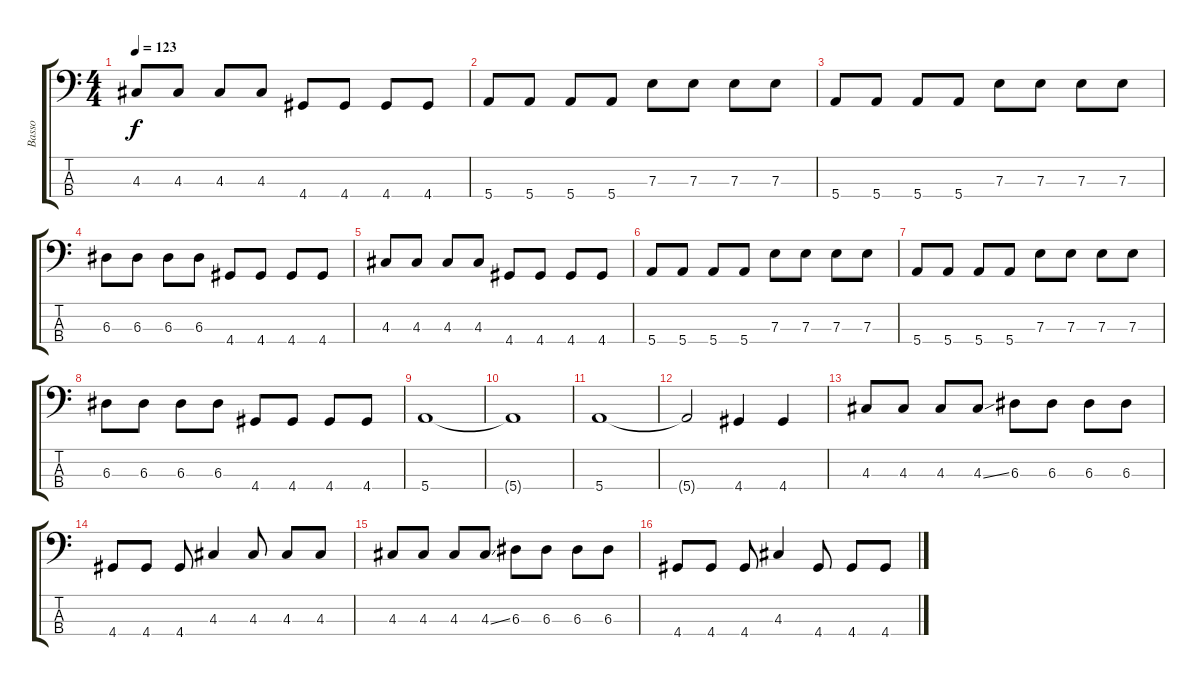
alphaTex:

\track ("Basso" "Basso") {instrument electricbasspick}
\staff {score tabs}
\tuning (G2 D2 A1 E1) {hide}
\ts (4 4)
\tempo 123
\clef f4
\ks c
4.3.8{dy f} 4.3.8 4.3.8 4.3.8 4.4.8 4.4.8 4.4.8 4.4.8 |
5.4.8 5.4.8 5.4.8 5.4.8 7.3.8 7.3.8 7.3.8 7.3.8 |
5.4.8 5.4.8 5.4.8 5.4.8 7.3.8 7.3.8 7.3.8 7.3.8 |
6.3.8 6.3.8 6.3.8 6.3.8 4.4.8 4.4.8 4.4.8 4.4.8 |
4.3.8 4.3.8 4.3.8 4.3.8 4.4.8 4.4.8 4.4.8 4.4.8 |
5.4.8 5.4.8 5.4.8 5.4.8 7.3.8 7.3.8 7.3.8 7.3.8 |
5.4.8 5.4.8 5.4.8 5.4.8 7.3.8 7.3.8 7.3.8 7.3.8 |
6.3.8 6.3.8 6.3.8 6.3.8 4.4.8 4.4.8 4.4.8 4.4.8 |
5.4.1 |
5.4{t}.1 |
5.4.1 |
5.4{t}.2 4.4.4 4.4.4 |
4.3.8 4.3.8 4.3.8 4.3{ss}.8 6.3.8 6.3.8 6.3.8 6.3.8 |
4.4.8 4.4.8 4.4.8 4.3.4 4.3.8 4.3.8 4.3.8 |
4.3.8 4.3.8 4.3.8 4.3{ss}.8 6.3.8 6.3.8 6.3.8 6.3.8 |
4.4.8 4.4.8 4.4.8 4.3.4 4.4.8 4.4.8 4.4.8
